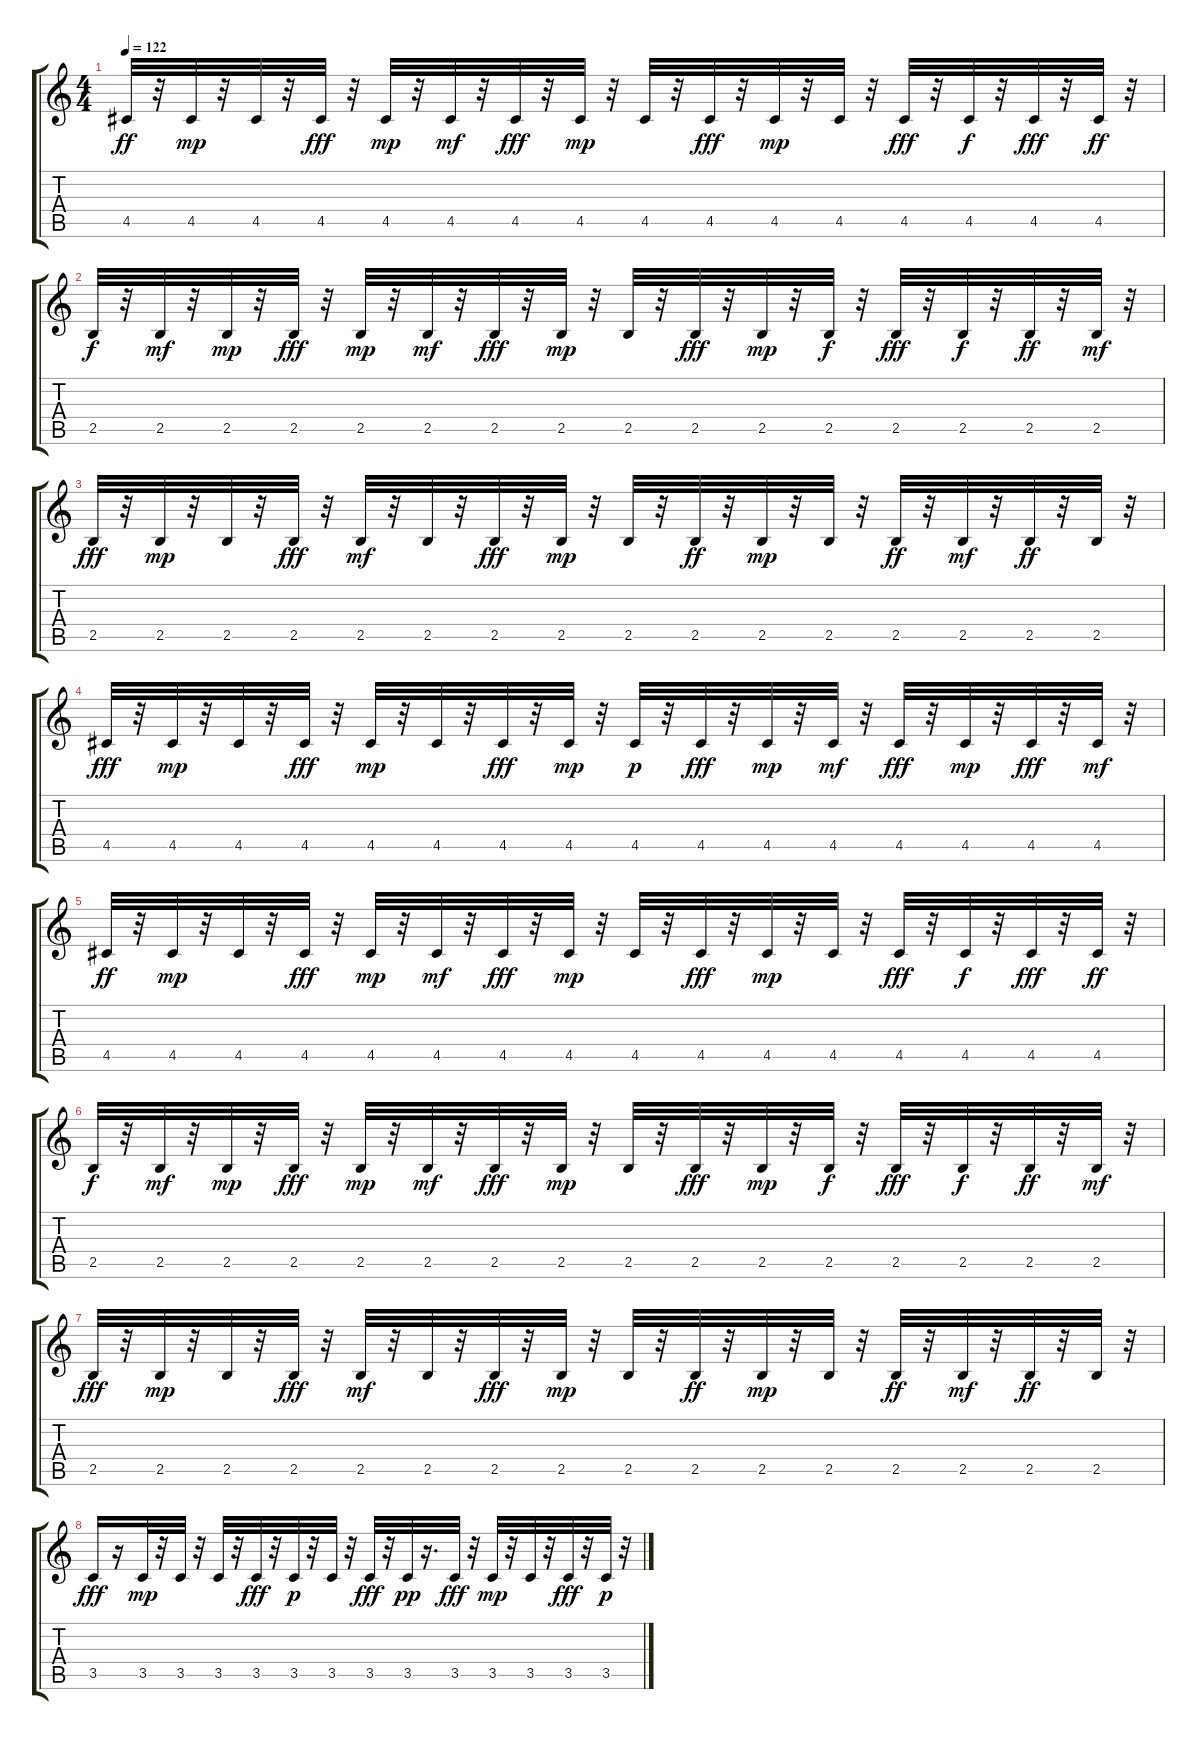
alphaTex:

\track "" {instrument synthbass2}
\staff {score tabs}
\tuning (E4 B3 G3 D3 A2 E2) {hide}
\ts (4 4)
\tempo 122
\clef g2
\ks c
4.5.32{dy ff} r.32 4.5.32{dy mp} r.32 4.5.32 r.32 4.5.32{dy fff} r.32 4.5.32{dy mp} r.32 4.5.32{dy mf} r.32 4.5.32{dy fff} r.32 4.5.32{dy mp} r.32 4.5.32 r.32 4.5.32{dy fff} r.32 4.5.32{dy mp} r.32 4.5.32 r.32 4.5.32{dy fff} r.32 4.5.32{dy f} r.32 4.5.32{dy fff} r.32 4.5.32{dy ff} r.32 |
2.5.32{dy f} r.32 2.5.32{dy mf} r.32 2.5.32{dy mp} r.32 2.5.32{dy fff} r.32 2.5.32{dy mp} r.32 2.5.32{dy mf} r.32 2.5.32{dy fff} r.32 2.5.32{dy mp} r.32 2.5.32 r.32 2.5.32{dy fff} r.32 2.5.32{dy mp} r.32 2.5.32{dy f} r.32 2.5.32{dy fff} r.32 2.5.32{dy f} r.32 2.5.32{dy ff} r.32 2.5.32{dy mf} r.32 |
2.5.32{dy fff} r.32 2.5.32{dy mp} r.32 2.5.32 r.32 2.5.32{dy fff} r.32 2.5.32{dy mf} r.32 2.5.32 r.32 2.5.32{dy fff} r.32 2.5.32{dy mp} r.32 2.5.32 r.32 2.5.32{dy ff} r.32 2.5.32{dy mp} r.32 2.5.32 r.32 2.5.32{dy ff} r.32 2.5.32{dy mf} r.32 2.5.32{dy ff} r.32 2.5.32 r.32 |
4.5.32{dy fff} r.32 4.5.32{dy mp} r.32 4.5.32 r.32 4.5.32{dy fff} r.32 4.5.32{dy mp} r.32 4.5.32 r.32 4.5.32{dy fff} r.32 4.5.32{dy mp} r.32 4.5.32{dy p} r.32 4.5.32{dy fff} r.32 4.5.32{dy mp} r.32 4.5.32{dy mf} r.32 4.5.32{dy fff} r.32 4.5.32{dy mp} r.32 4.5.32{dy fff} r.32 4.5.32{dy mf} r.32 |
4.5.32{dy ff} r.32 4.5.32{dy mp} r.32 4.5.32 r.32 4.5.32{dy fff} r.32 4.5.32{dy mp} r.32 4.5.32{dy mf} r.32 4.5.32{dy fff} r.32 4.5.32{dy mp} r.32 4.5.32 r.32 4.5.32{dy fff} r.32 4.5.32{dy mp} r.32 4.5.32 r.32 4.5.32{dy fff} r.32 4.5.32{dy f} r.32 4.5.32{dy fff} r.32 4.5.32{dy ff} r.32 |
2.5.32{dy f} r.32 2.5.32{dy mf} r.32 2.5.32{dy mp} r.32 2.5.32{dy fff} r.32 2.5.32{dy mp} r.32 2.5.32{dy mf} r.32 2.5.32{dy fff} r.32 2.5.32{dy mp} r.32 2.5.32 r.32 2.5.32{dy fff} r.32 2.5.32{dy mp} r.32 2.5.32{dy f} r.32 2.5.32{dy fff} r.32 2.5.32{dy f} r.32 2.5.32{dy ff} r.32 2.5.32{dy mf} r.32 |
2.5.32{dy fff} r.32 2.5.32{dy mp} r.32 2.5.32 r.32 2.5.32{dy fff} r.32 2.5.32{dy mf} r.32 2.5.32 r.32 2.5.32{dy fff} r.32 2.5.32{dy mp} r.32 2.5.32 r.32 2.5.32{dy ff} r.32 2.5.32{dy mp} r.32 2.5.32 r.32 2.5.32{dy ff} r.32 2.5.32{dy mf} r.32 2.5.32{dy ff} r.32 2.5.32 r.32 |
3.5.16{dy fff} r.16 3.5.32{dy mp} r.32 3.5.32 r.32 3.5.32 r.32 3.5.32{dy fff} r.32 3.5.32{dy p} r.32 3.5.32 r.32 3.5.32{dy fff} r.32 3.5.32{dy pp} r.16{d} 3.5.32{dy fff} r.32 3.5.32{dy mp} r.32 3.5.32 r.32 3.5.32{dy fff} r.32 3.5.32{dy p} r.32
